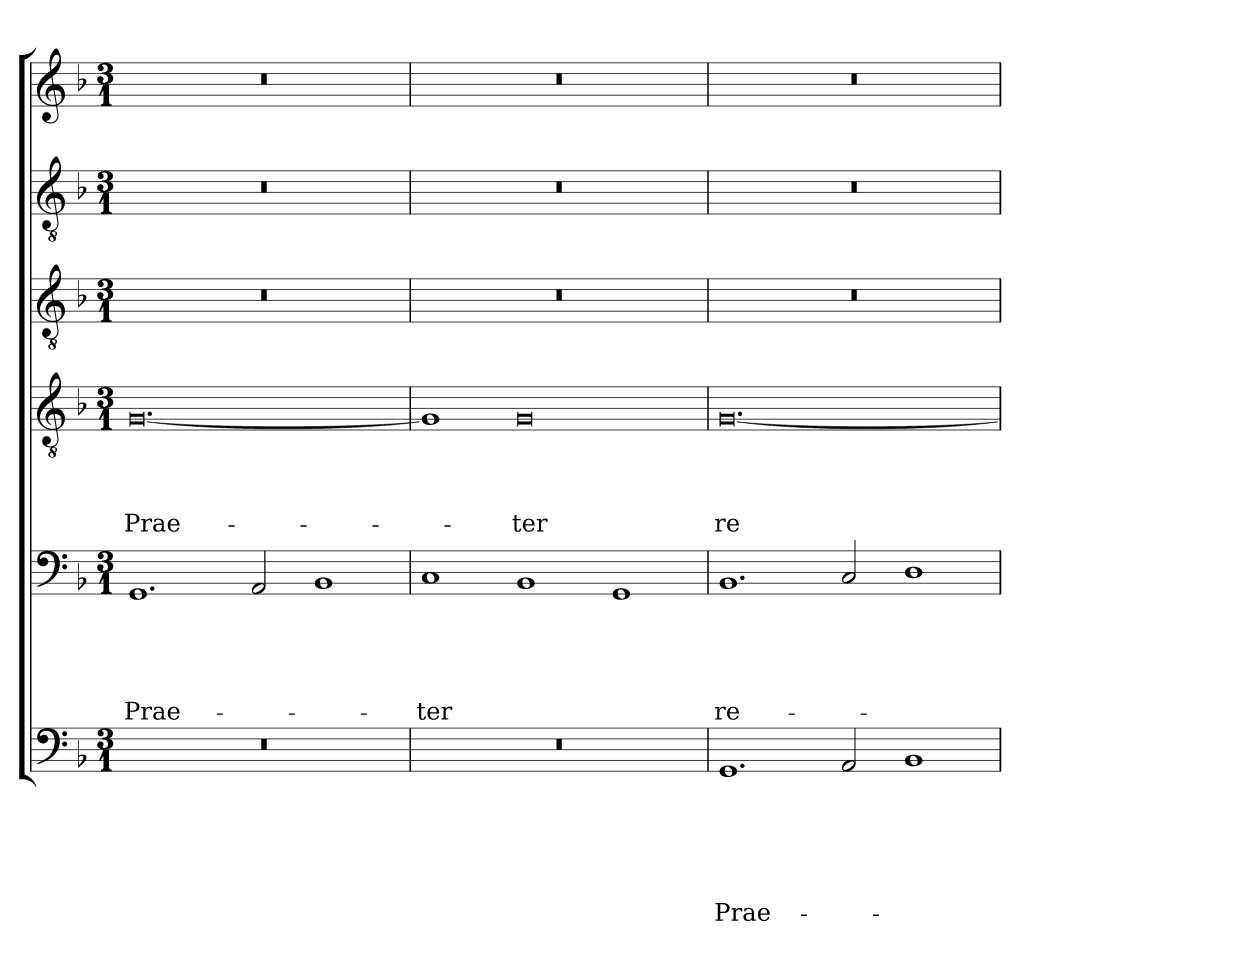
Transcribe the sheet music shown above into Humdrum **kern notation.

**kern	**text	**text	**text	**text	**text	**text	**kern	**text	**text	**text	**text	**text	**kern	**text	**text	**text	**text	**kern	**kern	**kern
*part6	*part6	*part6	*part6	*part6	*part6	*part6	*part5	*part5	*part5	*part5	*part5	*part5	*part4	*part4	*part4	*part4	*part4	*part3	*part2	*part1
*staff6	*staff6	*staff6	*staff6	*staff6	*staff6	*staff6	*staff5	*staff5	*staff5	*staff5	*staff5	*staff5	*staff4	*staff4	*staff4	*staff4	*staff4	*staff3	*staff2	*staff1
*clefF4	*	*	*	*	*	*	*clefF4	*	*	*	*	*	*clefGv2	*	*	*	*	*clefGv2	*clefGv2	*clefG2
*k[b-]	*	*	*	*	*	*	*k[b-]	*	*	*	*	*	*k[b-]	*	*	*	*	*k[b-]	*k[b-]	*k[b-]
*F:	*	*	*	*	*	*	*F:	*	*	*	*	*	*F:	*	*	*	*	*F:	*F:	*F:
*M3/1	*	*	*	*	*	*	*M3/1	*	*	*	*	*	*M3/1	*	*	*	*	*M3/1	*M3/1	*M3/1
=1	=1	=1	=1	=1	=1	=1	=1	=1	=1	=1	=1	=1	=1	=1	=1	=1	=1	=1	=1	=1
!	!	!	!	!	!	!	!	!	!	!	!	!LO:LY:b	!	!	!	!	!LO:LY:b	!	!	!
0.r	.	.	.	.	.	.	1.GG	.	.	.	.	Prae-	[0.G	.	.	.	Prae-	0.r	0.r	0.r
.	.	.	.	.	.	.	2AA/	.	.	.	.	.	.	.	.	.	.	.	.	.
.	.	.	.	.	.	.	1BB-	.	.	.	.	.	.	.	.	.	.	.	.	.
=2	=2	=2	=2	=2	=2	=2	=2	=2	=2	=2	=2	=2	=2	=2	=2	=2	=2	=2	=2	=2
!	!	!	!	!	!	!	!	!	!	!	!	!LO:LY:b	!	!	!	!	!	!	!	!
0.r	.	.	.	.	.	.	1C	.	.	.	.	-ter	1G]	.	.	.	.	0.r	0.r	0.r
!	!	!	!	!	!	!	!	!	!	!	!	!	!	!	!	!	!LO:LY:b	!	!	!
.	.	.	.	.	.	.	1BB-	.	.	.	.	.	0G	.	.	.	-ter	.	.	.
.	.	.	.	.	.	.	1GG	.	.	.	.	.	.	.	.	.	.	.	.	.
=3	=3	=3	=3	=3	=3	=3	=3	=3	=3	=3	=3	=3	=3	=3	=3	=3	=3	=3	=3	=3
!	!	!	!	!	!	!LO:LY:b	!	!	!	!	!	!LO:LY:b	!	!	!	!	!LO:LY:b	!	!	!
1.GG	.	.	.	.	.	Prae-	1.BB-	.	.	.	.	re-	[0.G	.	.	.	re-	0.r	0.r	0.r
2AA/	.	.	.	.	.	.	2C/	.	.	.	.	.	.	.	.	.	.	.	.	.
1BB-	.	.	.	.	.	.	1D	.	.	.	.	.	.	.	.	.	.	.	.	.
=	=	=	=	=	=	=	=	=	=	=	=	=	=	=	=	=	=	=	=	=
*-	*-	*-	*-	*-	*-	*-	*-	*-	*-	*-	*-	*-	*-	*-	*-	*-	*-	*-	*-	*-
